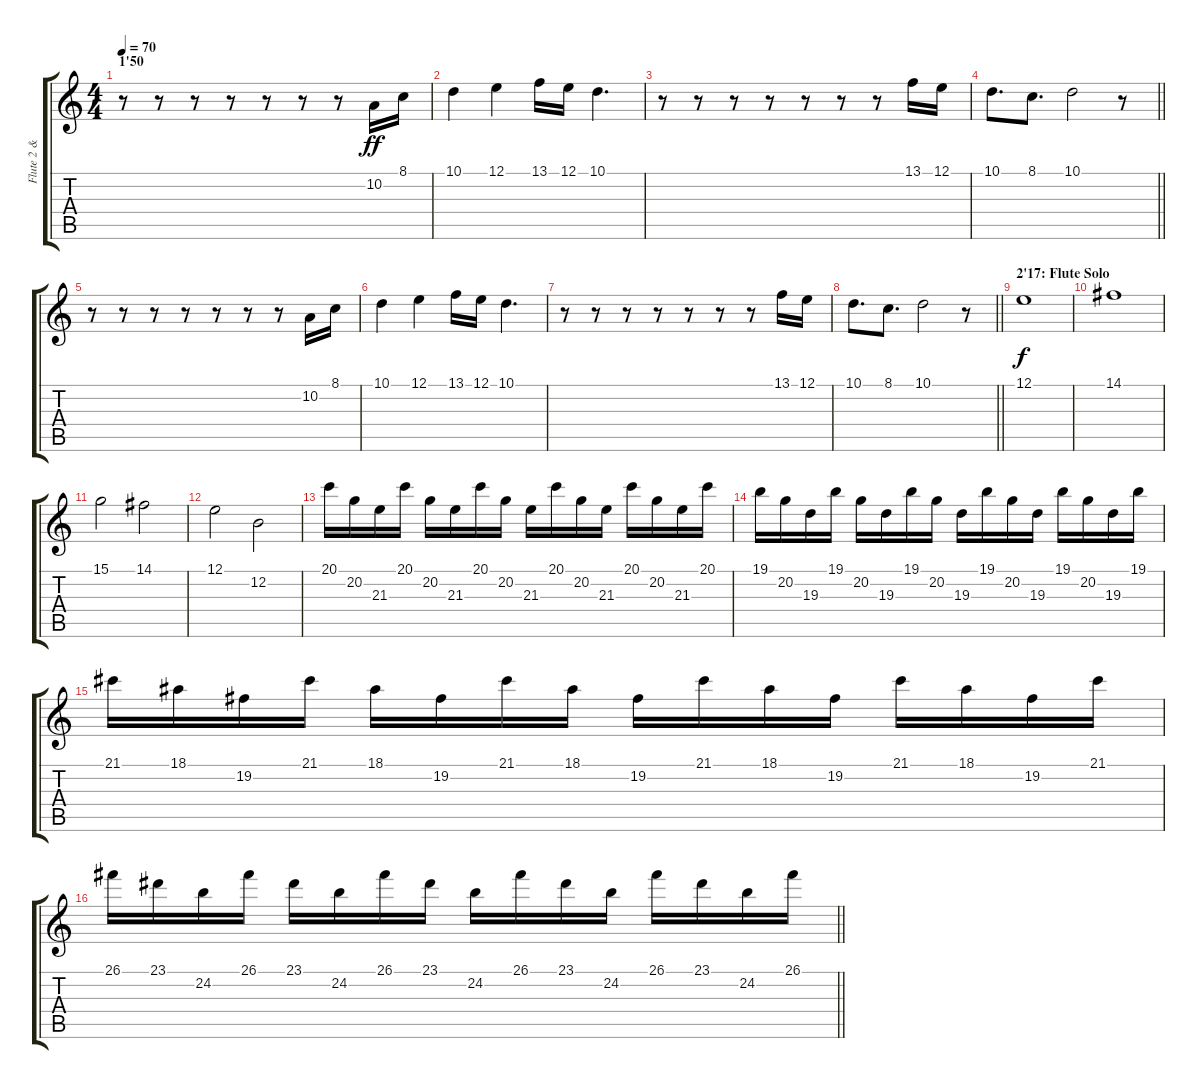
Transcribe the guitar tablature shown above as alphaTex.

\track ("Flute 2 & Choirs 2" "Flute 2 & ") {instrument flute}
\staff {score tabs}
\tuning (E4 B3 G3 D3 A2 E2) {hide}
\ts (4 4)
\section ("" "1'50")
\tempo 70
\clef g2
\ks c
r.8{dy f} r.8 r.8 r.8 r.8 r.8 r.8 10.2.16{dy ff instrument choiraahs} 8.1.16 |
10.1.4 12.1.4 13.1.16 12.1.16 10.1.4{d} |
r.8 r.8 r.8 r.8 r.8 r.8 r.8 13.1.16 12.1.16 |
\barLineRight lightlight
10.1.8{d} 8.1.8{d} 10.1.2 r.8 |
r.8 r.8 r.8 r.8 r.8 r.8 r.8 10.2.16 8.1.16 |
10.1.4 12.1.4 13.1.16 12.1.16 10.1.4{d} |
r.8 r.8 r.8 r.8 r.8 r.8 r.8 13.1.16 12.1.16 |
\barLineRight lightlight
10.1.8{d} 8.1.8{d} 10.1.2 r.8 |
\section ("" "2'17: Flute Solo")
12.1.1{dy f volume 10 instrument recorder} |
14.1.1 |
15.1.2 14.1.2 |
12.1.2 12.2.2 |
20.1.16{volume 13 instrument recorder} 20.2.16 21.3.16 20.1.16 20.2.16 21.3.16 20.1.16 20.2.16 21.3.16 20.1.16 20.2.16 21.3.16 20.1.16 20.2.16 21.3.16 20.1.16 |
19.1.16 20.2.16 19.3.16 19.1.16 20.2.16 19.3.16 19.1.16 20.2.16 19.3.16 19.1.16 20.2.16 19.3.16 19.1.16 20.2.16 19.3.16 19.1.16 |
21.1.16 18.1.16 19.2.16 21.1.16 18.1.16 19.2.16 21.1.16 18.1.16 19.2.16 21.1.16 18.1.16 19.2.16 21.1.16 18.1.16 19.2.16 21.1.16 |
\barLineRight lightlight
26.1.16 23.1.16 24.2.16 26.1.16 23.1.16 24.2.16 26.1.16 23.1.16 24.2.16 26.1.16 23.1.16 24.2.16 26.1.16 23.1.16 24.2.16 26.1.16
